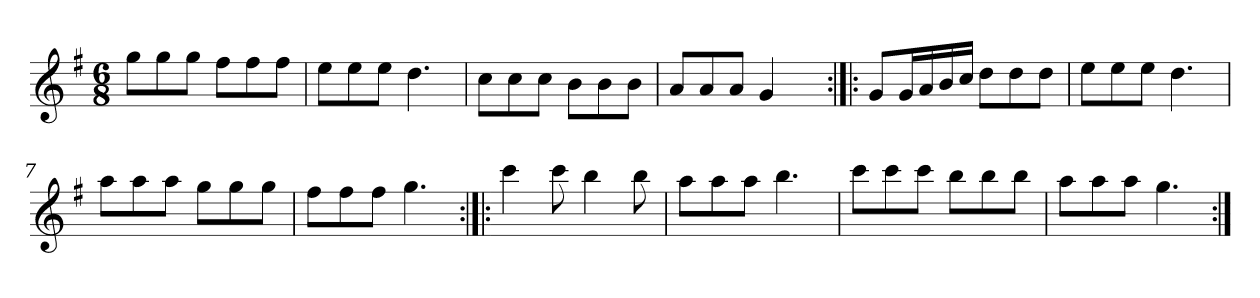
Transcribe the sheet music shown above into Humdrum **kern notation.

**kern
*part1
*staff1
*clefG2
*k[f#]
*G:
*M6/8
*MM120
=1
8gg\L
8gg\
8gg\J
8ff#\L
8ff#\
8ff#\J
=2
8ee\L
8ee\
8ee\J
4.dd
=3
8cc\L
8cc\
8cc\J
8b\L
8b\
8b\J
=4
8a/L
8a/
8a/J
4g
8ryy
=5:|!|:
8g/L
16g/L
16a/
16b/
16cc/JJ
8dd\L
8dd\
8dd\J
=6
8ee\L
8ee\
8ee\J
4.dd
=7
8aa\L
8aa\
8aa\J
8gg\L
8gg\
8gg\J
=8
8ff#\L
8ff#\
8ff#\J
4.gg
=9:|!|:
4ccc
8ccc
4bb
8bb
=10
8aa\L
8aa\
8aa\J
4.bb
=11
8ccc\L
8ccc\
8ccc\J
8bb\L
8bb\
8bb\J
=12
8aa\L
8aa\
8aa\J
4.gg
=:|!
*-
